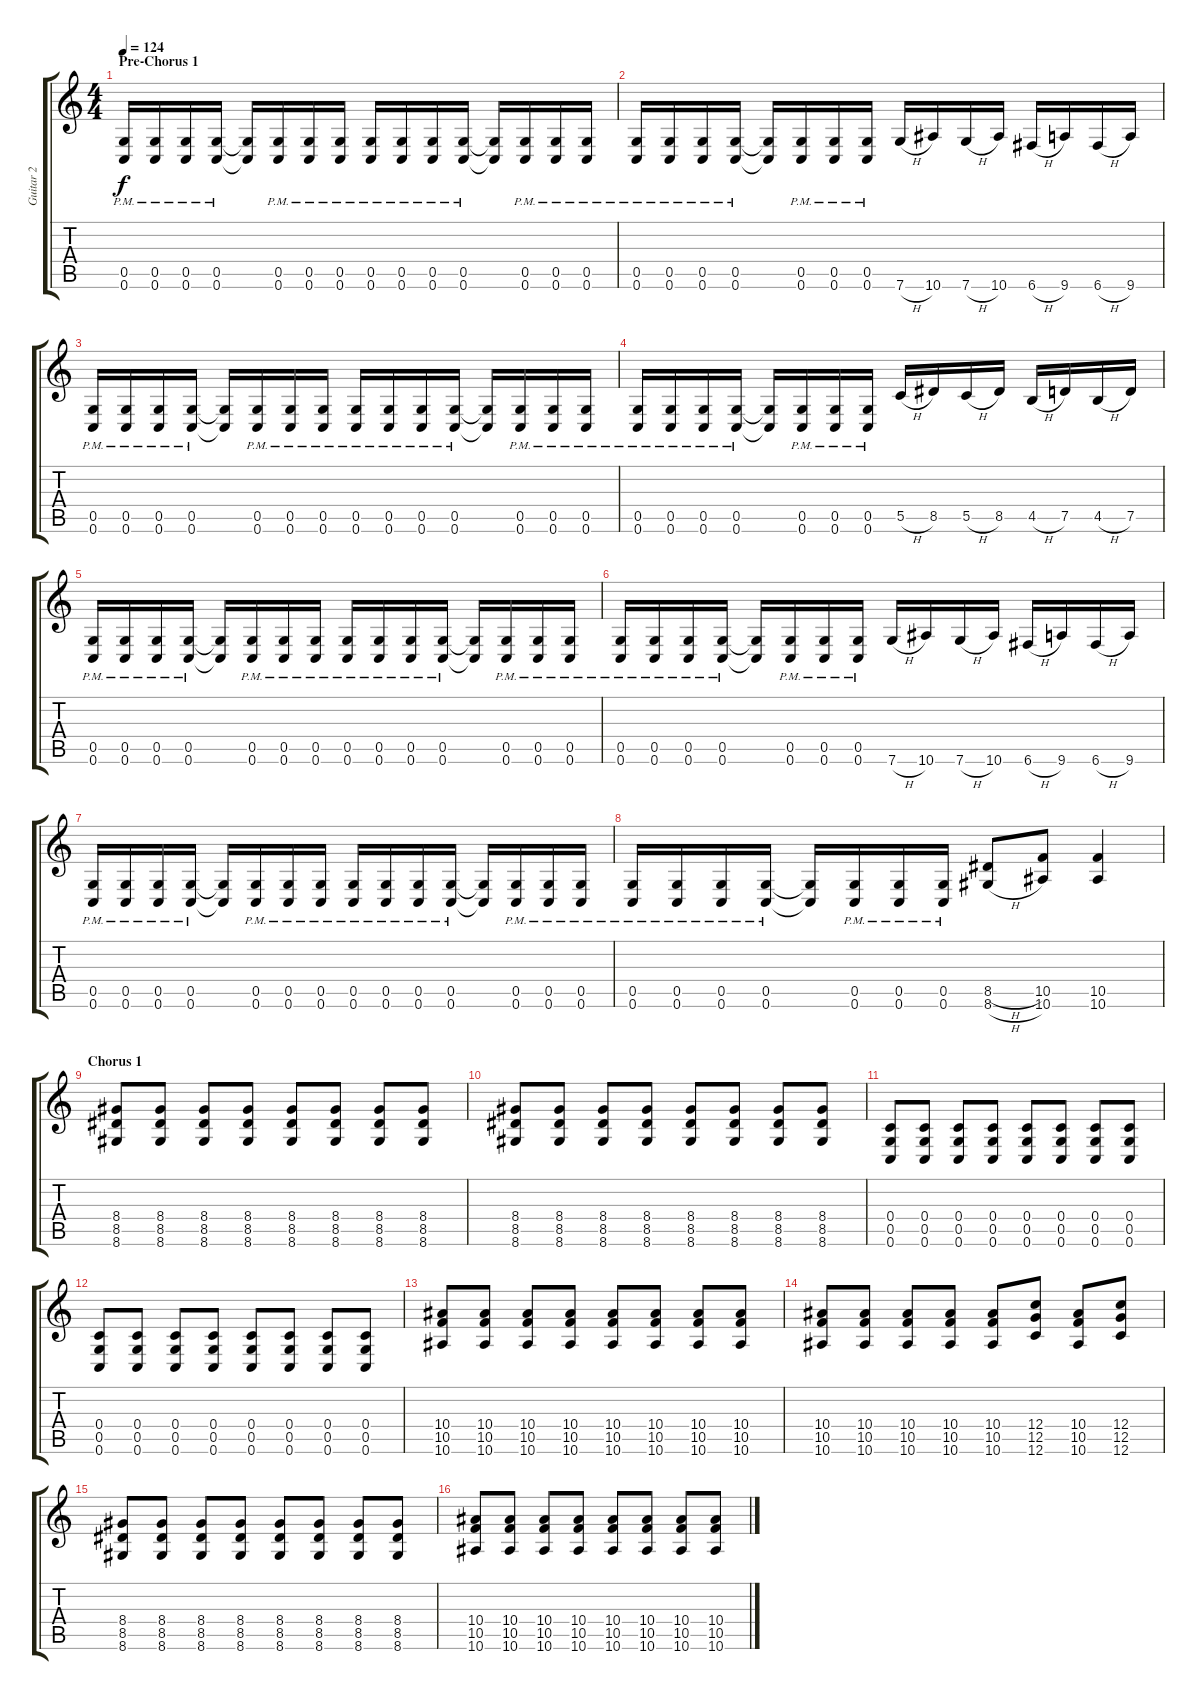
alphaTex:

\track ("Guitar 2" "Guitar 2") {instrument distortionguitar}
\staff {score tabs}
\tuning (D4 A3 F3 C3 G2 C2) {hide}
\ts (4 4)
\section ("" "Pre-Chorus 1")
\tempo 124
\clef g2
\ks c
(0.5{pm} 0.6{pm}).16{dy f} (0.5{pm} 0.6{pm}).16 (0.5{pm} 0.6{pm}).16 (0.5{pm} 0.6{pm}).16 (0.5{t} 0.6{t}).16 (0.5{pm} 0.6{pm}).16 (0.5{pm} 0.6{pm}).16 (0.5{pm} 0.6{pm}).16 (0.5{pm} 0.6{pm}).16 (0.5{pm} 0.6{pm}).16 (0.5{pm} 0.6{pm}).16 (0.5{pm} 0.6{pm}).16 (0.5{t} 0.6{t}).16 (0.5{pm} 0.6{pm}).16 (0.5{pm} 0.6{pm}).16 (0.5{pm} 0.6{pm}).16 |
(0.5{pm} 0.6{pm}).16 (0.5{pm} 0.6{pm}).16 (0.5{pm} 0.6{pm}).16 (0.5{pm} 0.6{pm}).16 (0.5{t} 0.6{t}).16 (0.5{pm} 0.6{pm}).16 (0.5{pm} 0.6{pm}).16 (0.5{pm} 0.6{pm}).16 7.6{h}.16 10.6.16 7.6{h}.16 10.6.16 6.6{h}.16 9.6.16 6.6{h}.16 9.6.16 |
(0.5{pm} 0.6{pm}).16 (0.5{pm} 0.6{pm}).16 (0.5{pm} 0.6{pm}).16 (0.5{pm} 0.6{pm}).16 (0.5{t} 0.6{t}).16 (0.5{pm} 0.6{pm}).16 (0.5{pm} 0.6{pm}).16 (0.5{pm} 0.6{pm}).16 (0.5{pm} 0.6{pm}).16 (0.5{pm} 0.6{pm}).16 (0.5{pm} 0.6{pm}).16 (0.5{pm} 0.6{pm}).16 (0.5{t} 0.6{t}).16 (0.5{pm} 0.6{pm}).16 (0.5{pm} 0.6{pm}).16 (0.5{pm} 0.6{pm}).16 |
(0.5 0.6{pm}).16 (0.5 0.6{pm}).16 (0.5 0.6{pm}).16 (0.5 0.6{pm}).16 (0.5{t} 0.6{t}).16 (0.5 0.6{pm}).16 (0.5 0.6{pm}).16 (0.5 0.6{pm}).16 5.5{h}.16 8.5.16 5.5{h}.16 8.5.16 4.5{h}.16 7.5.16 4.5{h}.16 7.5.16 |
(0.5{pm} 0.6{pm}).16 (0.5{pm} 0.6{pm}).16 (0.5{pm} 0.6{pm}).16 (0.5{pm} 0.6{pm}).16 (0.5{t} 0.6{t}).16 (0.5{pm} 0.6{pm}).16 (0.5{pm} 0.6{pm}).16 (0.5{pm} 0.6{pm}).16 (0.5{pm} 0.6{pm}).16 (0.5{pm} 0.6{pm}).16 (0.5{pm} 0.6{pm}).16 (0.5{pm} 0.6{pm}).16 (0.5{t} 0.6{t}).16 (0.5{pm} 0.6{pm}).16 (0.5{pm} 0.6{pm}).16 (0.5{pm} 0.6{pm}).16 |
(0.5{pm} 0.6{pm}).16 (0.5{pm} 0.6{pm}).16 (0.5{pm} 0.6{pm}).16 (0.5{pm} 0.6{pm}).16 (0.5{t} 0.6{t}).16 (0.5{pm} 0.6{pm}).16 (0.5{pm} 0.6{pm}).16 (0.5{pm} 0.6{pm}).16 7.6{h}.16 10.6.16 7.6{h}.16 10.6.16 6.6{h}.16 9.6.16 6.6{h}.16 9.6.16 |
(0.5{pm} 0.6{pm}).16 (0.5{pm} 0.6{pm}).16 (0.5{pm} 0.6{pm}).16 (0.5{pm} 0.6{pm}).16 (0.5{t} 0.6{t}).16 (0.5{pm} 0.6{pm}).16 (0.5{pm} 0.6{pm}).16 (0.5{pm} 0.6{pm}).16 (0.5{pm} 0.6{pm}).16 (0.5{pm} 0.6{pm}).16 (0.5{pm} 0.6{pm}).16 (0.5{pm} 0.6{pm}).16 (0.5{t} 0.6{t}).16 (0.5{pm} 0.6{pm}).16 (0.5{pm} 0.6{pm}).16 (0.5{pm} 0.6{pm}).16 |
(0.5 0.6{pm}).16 (0.5 0.6{pm}).16 (0.5 0.6{pm}).16 (0.5 0.6{pm}).16 (0.5{t} 0.6{t}).16 (0.5 0.6{pm}).16 (0.5 0.6{pm}).16 (0.5 0.6{pm}).16 (8.5{h} 8.6{h}).8 (10.5 10.6).8 (10.5 10.6).4 |
\section ("" "Chorus 1")
(8.4 8.5 8.6).8 (8.4 8.5 8.6).8 (8.4 8.5 8.6).8 (8.4 8.5 8.6).8 (8.4 8.5 8.6).8 (8.4 8.5 8.6).8 (8.4 8.5 8.6).8 (8.4 8.5 8.6).8 |
(8.4 8.5 8.6).8 (8.4 8.5 8.6).8 (8.4 8.5 8.6).8 (8.4 8.5 8.6).8 (8.4 8.5 8.6).8 (8.4 8.5 8.6).8 (8.4 8.5 8.6).8 (8.4 8.5 8.6).8 |
(0.4 0.5 0.6).8 (0.4 0.5 0.6).8 (0.4 0.5 0.6).8 (0.4 0.5 0.6).8 (0.4 0.5 0.6).8 (0.4 0.5 0.6).8 (0.4 0.5 0.6).8 (0.4 0.5 0.6).8 |
(0.4 0.5 0.6).8 (0.4 0.5 0.6).8 (0.4 0.5 0.6).8 (0.4 0.5 0.6).8 (0.4 0.5 0.6).8 (0.4 0.5 0.6).8 (0.4 0.5 0.6).8 (0.4 0.5 0.6).8 |
(10.4 10.5 10.6).8 (10.4 10.5 10.6).8 (10.4 10.5 10.6).8 (10.4 10.5 10.6).8 (10.4 10.5 10.6).8 (10.4 10.5 10.6).8 (10.4 10.5 10.6).8 (10.4 10.5 10.6).8 |
(10.4 10.5 10.6).8 (10.4 10.5 10.6).8 (10.4 10.5 10.6).8 (10.4 10.5 10.6).8 (10.4 10.5 10.6).8 (12.4 12.5 12.6).8 (10.4 10.5 10.6).8 (12.4 12.5 12.6).8 |
(8.4 8.5 8.6).8 (8.4 8.5 8.6).8 (8.4 8.5 8.6).8 (8.4 8.5 8.6).8 (8.4 8.5 8.6).8 (8.4 8.5 8.6).8 (8.4 8.5 8.6).8 (8.4 8.5 8.6).8 |
(10.4 10.5 10.6).8 (10.4 10.5 10.6).8 (10.4 10.5 10.6).8 (10.4 10.5 10.6).8 (10.4 10.5 10.6).8 (10.4 10.5 10.6).8 (10.4 10.5 10.6).8 (10.4 10.5 10.6).8
